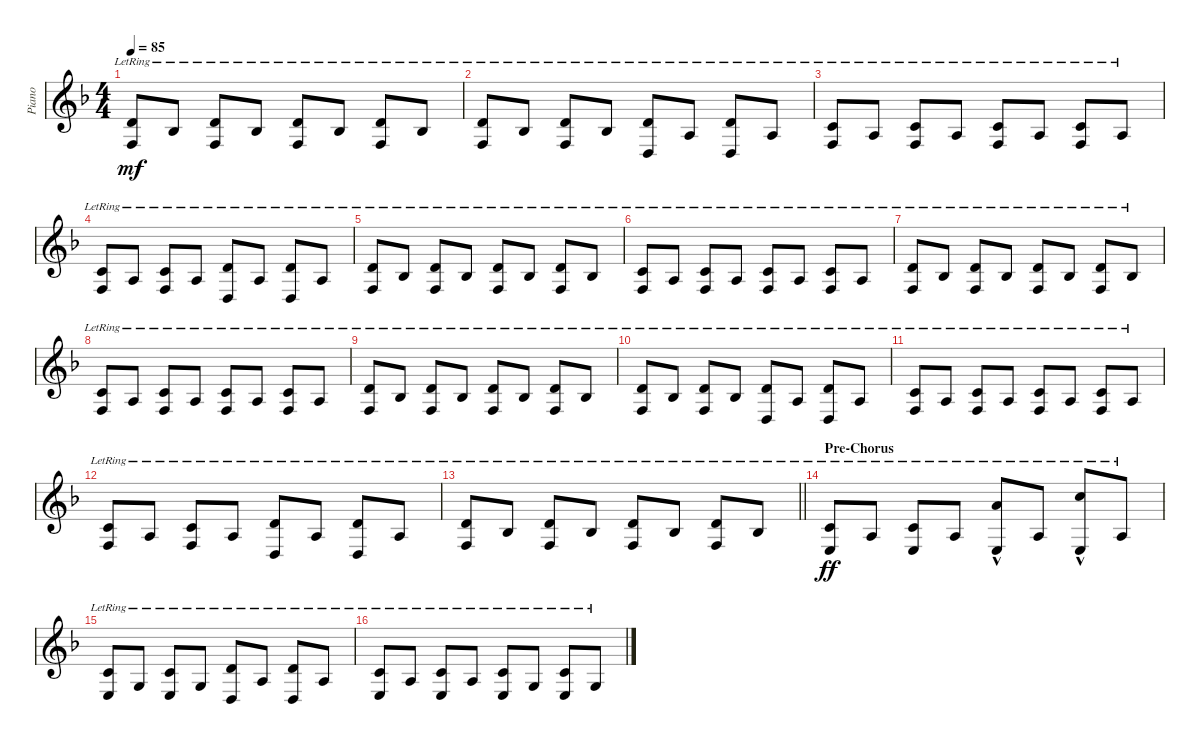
\track ("Piano" "Piano") {instrument brightacousticpiano}
\staff {score}
\tuning (E4 B3 G3 D3 A2 E2) {hide}
\ts (4 4)
\tempo 85
\clef g2
\ks f
(3.2{lr} 3.4{lr}).8{dy mf} 3.3{lr}.8 (3.2{lr} 3.4{lr}).8 3.3{lr}.8 (3.2{lr} 3.4{lr}).8 3.3{lr}.8 (3.2{lr} 3.4{lr}).8 3.3{lr}.8 |
(3.2{lr} 3.4{lr}).8 3.3{lr}.8 (3.2{lr} 3.4{lr}).8 3.3{lr}.8 (3.2{lr} 0.4{lr}).8 2.3{lr}.8 (3.2{lr} 0.4{lr}).8 2.3{lr}.8 |
(1.2{lr} 3.4{lr}).8 2.3{lr}.8 (1.2{lr} 3.4{lr}).8 2.3{lr}.8 (1.2{lr} 3.4{lr}).8 2.3{lr}.8 (1.2{lr} 3.4{lr}).8 2.3{lr}.8 |
(1.2{lr} 3.4{lr}).8 2.3{lr}.8 (1.2{lr} 3.4{lr}).8 2.3{lr}.8 (3.2{lr} 0.4{lr}).8 2.3{lr}.8 (3.2{lr} 0.4{lr}).8 2.3{lr}.8 |
(3.2{lr} 3.4{lr}).8 3.3{lr}.8 (3.2{lr} 3.4{lr}).8 3.3{lr}.8 (3.2{lr} 3.4{lr}).8 3.3{lr}.8 (3.2{lr} 3.4{lr}).8 3.3{lr}.8 |
(1.2{lr} 3.4{lr}).8 2.3{lr}.8 (1.2{lr} 3.4{lr}).8 2.3{lr}.8 (1.2{lr} 3.4{lr}).8 2.3{lr}.8 (1.2{lr} 3.4{lr}).8 2.3{lr}.8 |
(3.2{lr} 3.4{lr}).8 3.3{lr}.8 (3.2{lr} 3.4{lr}).8 3.3{lr}.8 (3.2{lr} 3.4{lr}).8 3.3{lr}.8 (3.2{lr} 3.4{lr}).8 3.3{lr}.8 |
(1.2{lr} 3.4{lr}).8 2.3{lr}.8 (1.2{lr} 3.4{lr}).8 2.3{lr}.8 (1.2{lr} 3.4{lr}).8 2.3{lr}.8 (1.2{lr} 3.4{lr}).8 2.3{lr}.8 |
(3.2{lr} 3.4{lr}).8 3.3{lr}.8 (3.2{lr} 3.4{lr}).8 3.3{lr}.8 (3.2{lr} 3.4{lr}).8 3.3{lr}.8 (3.2{lr} 3.4{lr}).8 3.3{lr}.8 |
(3.2{lr} 3.4{lr}).8 3.3{lr}.8 (3.2{lr} 3.4{lr}).8 3.3{lr}.8 (3.2{lr} 0.4{lr}).8 2.3{lr}.8 (3.2{lr} 0.4{lr}).8 2.3{lr}.8 |
(1.2{lr} 3.4{lr}).8 2.3{lr}.8 (1.2{lr} 3.4{lr}).8 2.3{lr}.8 (1.2{lr} 3.4{lr}).8 2.3{lr}.8 (1.2{lr} 3.4{lr}).8 2.3{lr}.8 |
(1.2{lr} 3.4{lr}).8 2.3{lr}.8 (1.2{lr} 3.4{lr}).8 2.3{lr}.8 (3.2{lr} 0.4{lr}).8 2.3{lr}.8 (3.2{lr} 0.4{lr}).8 2.3{lr}.8 |
\barLineRight lightlight
(3.2{lr} 3.4{lr}).8 3.3{lr}.8 (3.2{lr} 3.4{lr}).8 3.3{lr}.8 (3.2{lr} 3.4{lr}).8 3.3{lr}.8 (3.2{lr} 3.4{lr}).8 3.3{lr}.8 |
\section ("" "Pre-Chorus")
(1.2{lr} 2.4{lr}).8{dy ff} 2.3{lr}.8 (1.2{lr} 2.4{lr}).8 2.3{lr}.8 (5.1{hac lr} 2.4{lr}).8 2.3{lr}.8 (8.1{hac lr} 2.4{lr}).8 2.3{lr}.8 |
(1.2{lr} 2.4{lr}).8 0.3{lr}.8 (1.2{lr} 2.4{lr}).8 0.3{lr}.8 (3.2{lr} 0.4{lr}).8 2.3{lr}.8 (3.2{lr} 0.4{lr}).8 2.3{lr}.8 |
(1.2{lr} 2.4{lr}).8 2.3{lr}.8 (1.2{lr} 2.4{lr}).8 2.3{lr}.8 (1.2{lr} 2.4{lr}).8 0.3{lr}.8 (1.2{lr} 2.4{lr}).8 0.3{lr}.8
